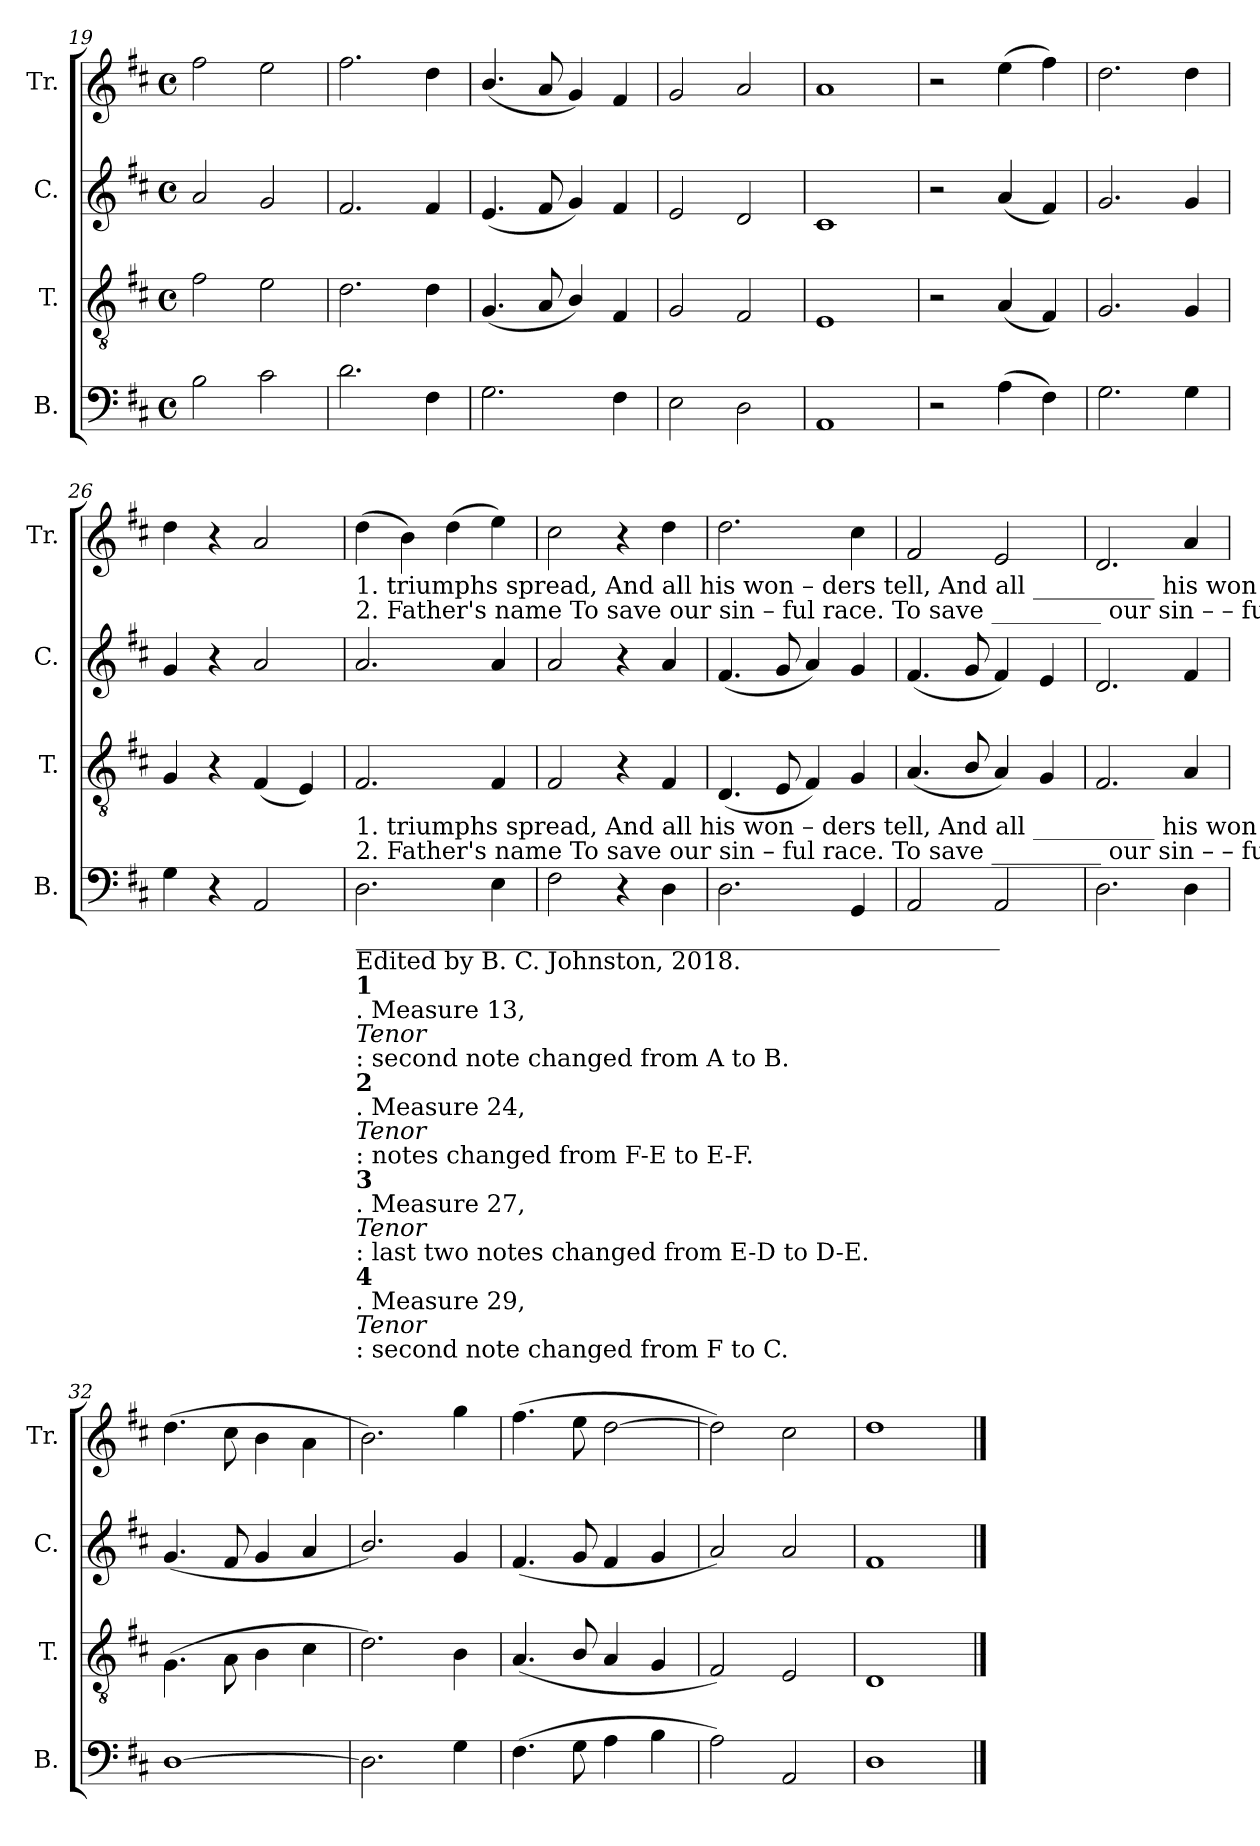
**kern	**kern	**kern	**kern
*part4	*part3	*part2	*part1
*staff4	*staff3	*staff2	*staff1
*I"B.	*I"T.	*I"C.	*I"Tr.
*I'B.	*I'T.	*I'C.	*I'Tr.
*clefF4	*clefGv2	*clefG2	*clefG2
*k[f#c#]	*k[f#c#]	*k[f#c#]	*k[f#c#]
*M4/4	*M4/4	*M4/4	*M4/4
*met(c)	*met(c)	*met(c)	*met(c)
=19	=19	=19	=19
2B\	2f#\	2a/	2ff#\
2c#\	2e\	2g/	2ee\
=20	=20	=20	=20
2.d\	2.d\	2.f#/	2.ff#\
4F#\	4d\	4f#/	4dd\
=21	=21	=21	=21
2.G\	(<4.G/	(<4.e/	(<4.b/
.	8A/	8f#/	8a/
.	4B/)	4g/)	4g/)
4F#\	4F#/	4f#/	4f#/
=22	=22	=22	=22
2E\	2G/	2e/	2g/
2D\	2F#/	2d/	2a/
=23	=23	=23	=23
1AA	1E	1c#	1a
=24	=24	=24	=24
2r	2r	2r	2r
(>4A\	(<4A/	(<4a/	(>4ee\
4F#\)	4F#/)	4f#/)	4ff#\)
=25	=25	=25	=25
2.G\	2.G/	2.g/	2.dd\
4G\	4G/	4g/	4dd\
=26	=26	=26	=26
4G\	4G/	4g/	4dd\
4r	4r	4r	4r
2AA/	(<4F#/	2a/	2a/
.	4E/)	.	.
!!LO:LB:g=z
=27	=27	=27	=27
!	!	!	!LO:TX:b:t=1.  triumphs spread, And all           his   won – ders      tell, And all __________   his  won     –      –    ders  tell.
!	!	!	!LO:TX:b:t=2. Father's    name    To   save        our   sin   –   ful      race. To  save _________   our   sin      –      –     ful   race.
!	!LO:TX:b:t=1.  triumphs spread, And all           his   won – ders      tell, And all __________   his  won     –      –    ders  tell.	!	!
!	!LO:TX:b:t=2. Father's    name    To   save        our   sin   –   ful      race. To  save _________   our   sin      –      –     ful   race.	!	!
!LO:TX:b:t=_____________________________________________________	!	!	!
!LO:TX:b:t=Edited by B. C. Johnston, 2018.	!	!	!
!LO:TX:b:B:t=1	!	!	!
!LO:TX:b:t=. Measure 13,	!	!	!
!LO:TX:b:i:t=Tenor	!	!	!
!LO:TX:b:t=&colon; second note changed from A to B.	!	!	!
!LO:TX:b:B:t=2	!	!	!
!LO:TX:b:t=. Measure 24,	!	!	!
!LO:TX:b:i:t=Tenor	!	!	!
!LO:TX:b:t=&colon; notes changed from F-E to E-F.	!	!	!
!LO:TX:b:B:t=3	!	!	!
!LO:TX:b:t=. Measure 27,	!	!	!
!LO:TX:b:i:t=Tenor	!	!	!
!LO:TX:b:t=&colon; last two notes changed from E-D to D-E.	!	!	!
!LO:TX:b:B:t=4	!	!	!
!LO:TX:b:t=. Measure 29,	!	!	!
!LO:TX:b:i:t=Tenor	!	!	!
!LO:TX:b:t=&colon; second note changed from F to C.	!	!	!
2.D\	2.F#/	2.a/	(>4dd\
.	.	.	4b\)
.	.	.	(>4dd\
4E\	4F#/	4a/	4ee\)
=28	=28	=28	=28
2F#\	2F#/	2a/	2cc#\
4r	4r	4r	4r
4D\	4F#/	4a/	4dd\
=29	=29	=29	=29
2.D\	(<4.D/	(<4.f#/	2.dd\
.	8E/	8g/	.
.	4F#/)	4a/)	.
4GG/	4G/	4g/	4cc#\
=30	=30	=30	=30
2AA/	(<4.A/	(<4.f#/	2f#/
.	8B/	8g/	.
2AA/	4A/)	4f#/)	2e/
.	4G/	4e/	.
=31	=31	=31	=31
2.D\	2.F#/	2.d/	2.d/
4D\	4A/	4f#/	4a/
=32	=32	=32	=32
[1D	(>4.G\	(<4.g/	(>4.dd\
.	8A\	8f#/	8cc#\
.	4B\	4g/	4b\
.	4c#\	4a/	4a\
=33	=33	=33	=33
2.D\]	2.d\)	2.b/)	2.b\)
4G\	4B\	4g/	4gg\
=34	=34	=34	=34
(>4.F#\	(<4.A/	(<4.f#/	(>4.ff#\
8G\	8B/	8g/	8ee\
4A\	4A/	4f#/	[2dd\
4B\	4G/	4g/	.
=35	=35	=35	=35
2A\)	2F#/)	2a/)	2dd\])
2AA/	2E/	2a/	2cc#\
=36	=36	=36	=36
1D	1D	1f#	1dd
==	==	==	==
*-	*-	*-	*-
